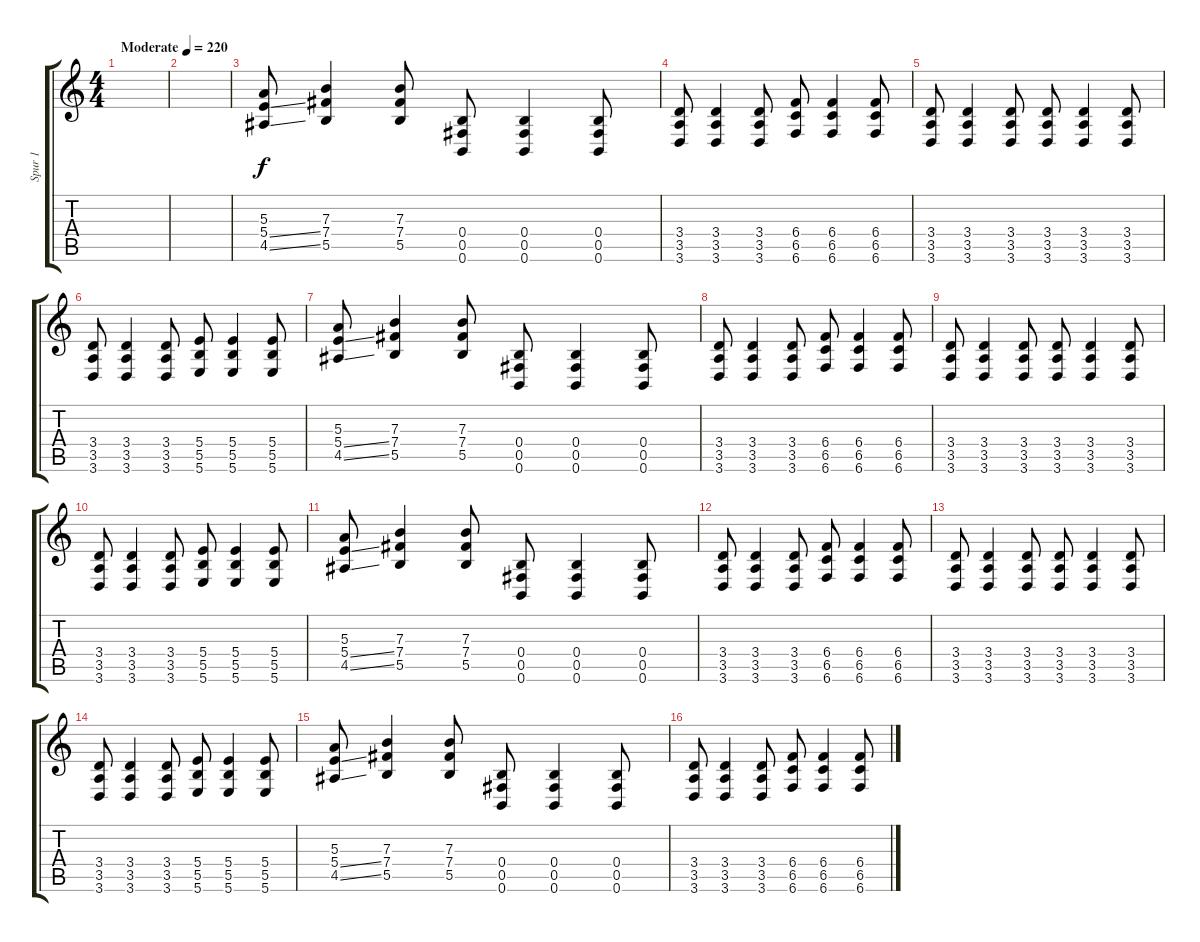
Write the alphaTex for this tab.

\track ("Spur 1" "Spur 1") {instrument distortionguitar}
\staff {score tabs}
\tuning (Db4 Ab3 E3 B2 Gb2 B1) {hide}
\ts (4 4)
\tempo (220 "Moderate")
\clef g2
\ks c
|
|
(5.3 5.4{ss} 4.5{ss}).8 (7.3 7.4 5.5).4 (7.3 7.4 5.5).8 (0.4 0.5 0.6).8 (0.4 0.5 0.6).4 (0.4 0.5 0.6).8 |
(3.4 3.5 3.6).8 (3.4 3.5 3.6).4 (3.4 3.5 3.6).8 (6.4 6.5 6.6).8 (6.4 6.5 6.6).4 (6.4 6.5 6.6).8 |
(3.4 3.5 3.6).8 (3.4 3.5 3.6).4 (3.4 3.5 3.6).8 (3.4 3.5 3.6).8 (3.4 3.5 3.6).4 (3.4 3.5 3.6).8 |
(3.4 3.5 3.6).8 (3.4 3.5 3.6).4 (3.4 3.5 3.6).8 (5.4 5.5 5.6).8 (5.4 5.5 5.6).4 (5.4 5.5 5.6).8 |
(5.3 5.4{ss} 4.5{ss}).8 (7.3 7.4 5.5).4 (7.3 7.4 5.5).8 (0.4 0.5 0.6).8 (0.4 0.5 0.6).4 (0.4 0.5 0.6).8 |
(3.4 3.5 3.6).8 (3.4 3.5 3.6).4 (3.4 3.5 3.6).8 (6.4 6.5 6.6).8 (6.4 6.5 6.6).4 (6.4 6.5 6.6).8 |
(3.4 3.5 3.6).8 (3.4 3.5 3.6).4 (3.4 3.5 3.6).8 (3.4 3.5 3.6).8 (3.4 3.5 3.6).4 (3.4 3.5 3.6).8 |
(3.4 3.5 3.6).8 (3.4 3.5 3.6).4 (3.4 3.5 3.6).8 (5.4 5.5 5.6).8 (5.4 5.5 5.6).4 (5.4 5.5 5.6).8 |
(5.3 5.4{ss} 4.5{ss}).8 (7.3 7.4 5.5).4 (7.3 7.4 5.5).8 (0.4 0.5 0.6).8 (0.4 0.5 0.6).4 (0.4 0.5 0.6).8 |
(3.4 3.5 3.6).8 (3.4 3.5 3.6).4 (3.4 3.5 3.6).8 (6.4 6.5 6.6).8 (6.4 6.5 6.6).4 (6.4 6.5 6.6).8 |
(3.4 3.5 3.6).8 (3.4 3.5 3.6).4 (3.4 3.5 3.6).8 (3.4 3.5 3.6).8 (3.4 3.5 3.6).4 (3.4 3.5 3.6).8 |
(3.4 3.5 3.6).8 (3.4 3.5 3.6).4 (3.4 3.5 3.6).8 (5.4 5.5 5.6).8 (5.4 5.5 5.6).4 (5.4 5.5 5.6).8 |
(5.3 5.4{ss} 4.5{ss}).8 (7.3 7.4 5.5).4 (7.3 7.4 5.5).8 (0.4 0.5 0.6).8 (0.4 0.5 0.6).4 (0.4 0.5 0.6).8 |
(3.4 3.5 3.6).8 (3.4 3.5 3.6).4 (3.4 3.5 3.6).8 (6.4 6.5 6.6).8 (6.4 6.5 6.6).4 (6.4 6.5 6.6).8
